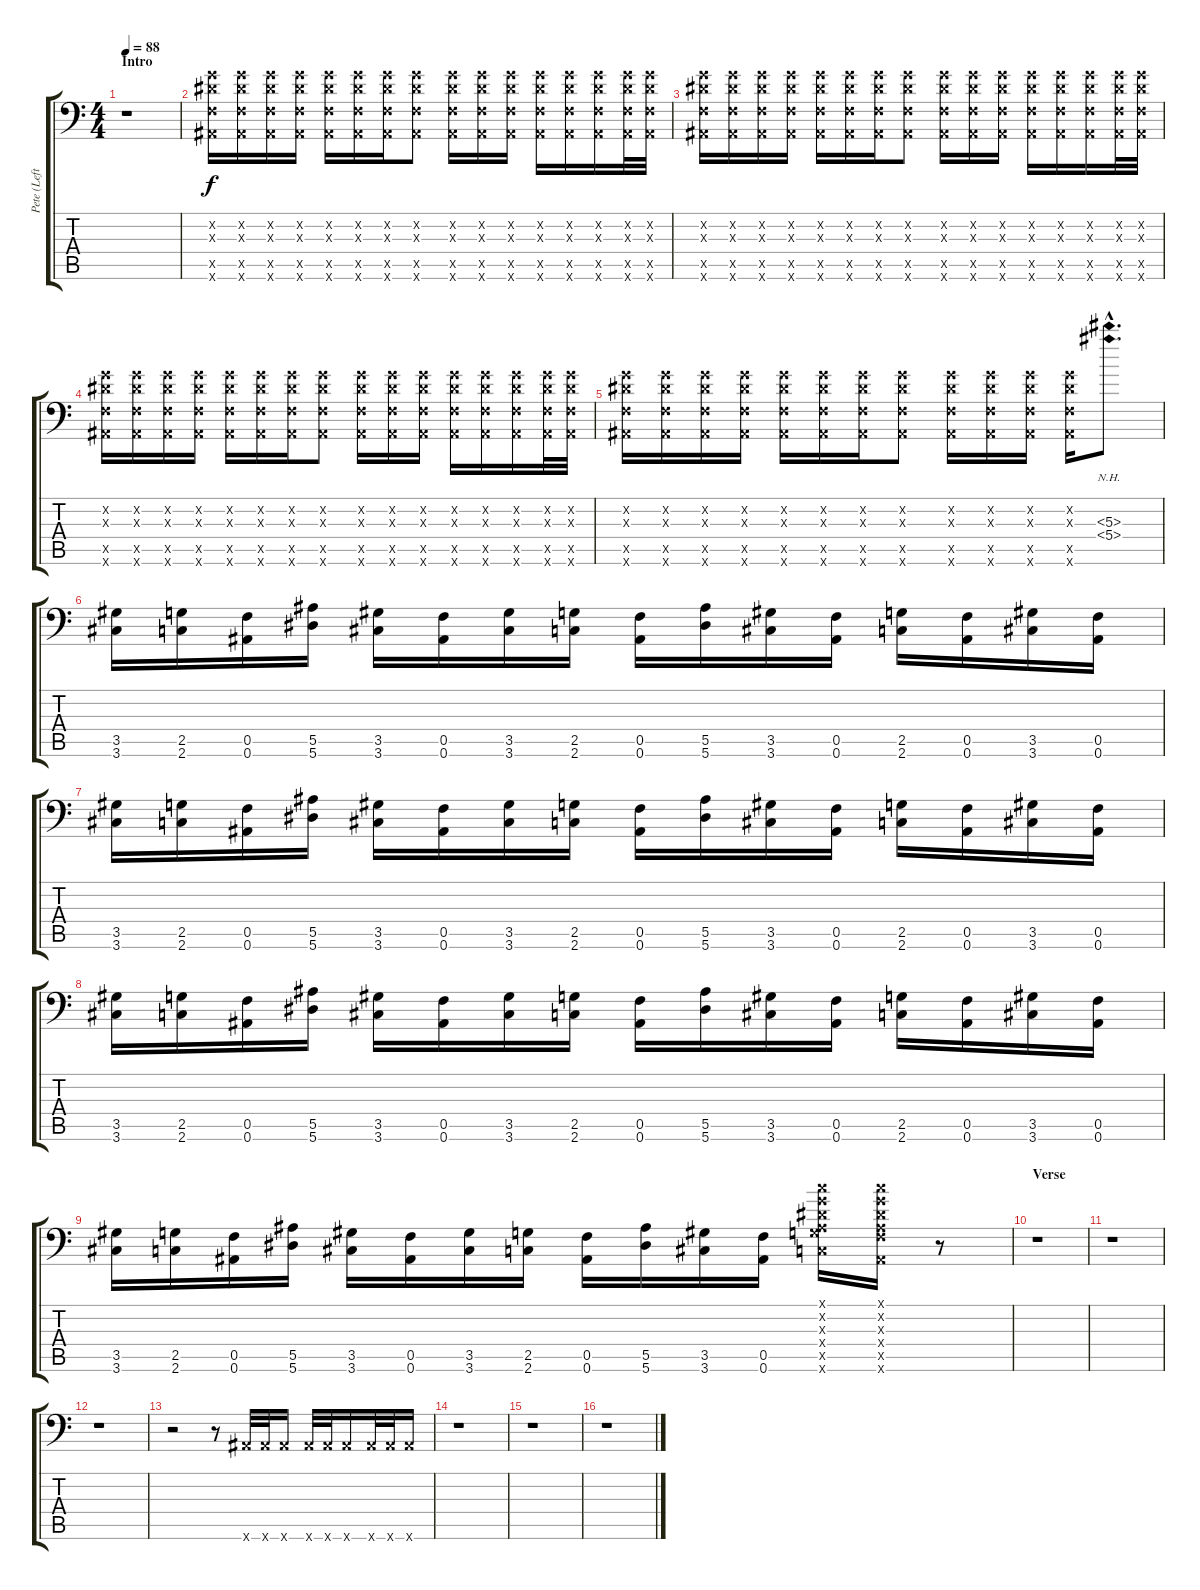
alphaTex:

\track ("Pete (Left)" "Pete (Left") {instrument distortionguitar}
\staff {score tabs}
\tuning (C4 G3 Eb3 Bb2 F2 Bb1) {hide}
\ts (4 4)
\section ("" "Intro")
\tempo 88
\clef f4
\ks c
r.1{dy f instrument distortionguitar} |
(0.2{x} 0.3{x} 0.5{x} 0.6{x}).16 (0.2{x} 0.3{x} 0.5{x} 0.6{x}).16 (0.2{x} 0.3{x} 0.5{x} 0.6{x}).16 (0.2{x} 0.3{x} 0.5{x} 0.6{x}).16 (0.2{x} 0.3{x} 0.5{x} 0.6{x}).16 (0.2{x} 0.3{x} 0.5{x} 0.6{x}).16 (0.2{x} 0.3{x} 0.5{x} 0.6{x}).16 (0.2{x} 0.3{x} 0.5{x} 0.6{x}).8 (0.2{x} 0.3{x} 0.5{x} 0.6{x}).16 (0.2{x} 0.3{x} 0.5{x} 0.6{x}).16 (0.2{x} 0.3{x} 0.5{x} 0.6{x}).16 (0.2{x} 0.3{x} 0.5{x} 0.6{x}).16 (0.2{x} 0.3{x} 0.5{x} 0.6{x}).16 (0.2{x} 0.3{x} 0.5{x} 0.6{x}).16 (0.2{x} 0.3{x} 0.5{x} 0.6{x}).32 (0.2{x} 0.3{x} 0.5{x} 0.6{x}).32 |
(0.2{x} 0.3{x} 0.5{x} 0.6{x}).16 (0.2{x} 0.3{x} 0.5{x} 0.6{x}).16 (0.2{x} 0.3{x} 0.5{x} 0.6{x}).16 (0.2{x} 0.3{x} 0.5{x} 0.6{x}).16 (0.2{x} 0.3{x} 0.5{x} 0.6{x}).16 (0.2{x} 0.3{x} 0.5{x} 0.6{x}).16 (0.2{x} 0.3{x} 0.5{x} 0.6{x}).16 (0.2{x} 0.3{x} 0.5{x} 0.6{x}).8 (0.2{x} 0.3{x} 0.5{x} 0.6{x}).16 (0.2{x} 0.3{x} 0.5{x} 0.6{x}).16 (0.2{x} 0.3{x} 0.5{x} 0.6{x}).16 (0.2{x} 0.3{x} 0.5{x} 0.6{x}).16 (0.2{x} 0.3{x} 0.5{x} 0.6{x}).16 (0.2{x} 0.3{x} 0.5{x} 0.6{x}).16 (0.2{x} 0.3{x} 0.5{x} 0.6{x}).32 (0.2{x} 0.3{x} 0.5{x} 0.6{x}).32 |
(0.2{x} 0.3{x} 0.5{x} 0.6{x}).16 (0.2{x} 0.3{x} 0.5{x} 0.6{x}).16 (0.2{x} 0.3{x} 0.5{x} 0.6{x}).16 (0.2{x} 0.3{x} 0.5{x} 0.6{x}).16 (0.2{x} 0.3{x} 0.5{x} 0.6{x}).16 (0.2{x} 0.3{x} 0.5{x} 0.6{x}).16 (0.2{x} 0.3{x} 0.5{x} 0.6{x}).16 (0.2{x} 0.3{x} 0.5{x} 0.6{x}).8 (0.2{x} 0.3{x} 0.5{x} 0.6{x}).16 (0.2{x} 0.3{x} 0.5{x} 0.6{x}).16 (0.2{x} 0.3{x} 0.5{x} 0.6{x}).16 (0.2{x} 0.3{x} 0.5{x} 0.6{x}).16 (0.2{x} 0.3{x} 0.5{x} 0.6{x}).16 (0.2{x} 0.3{x} 0.5{x} 0.6{x}).16 (0.2{x} 0.3{x} 0.5{x} 0.6{x}).32 (0.2{x} 0.3{x} 0.5{x} 0.6{x}).32 |
(0.2{x} 0.3{x} 0.5{x} 0.6{x}).16 (0.2{x} 0.3{x} 0.5{x} 0.6{x}).16 (0.2{x} 0.3{x} 0.5{x} 0.6{x}).16 (0.2{x} 0.3{x} 0.5{x} 0.6{x}).16 (0.2{x} 0.3{x} 0.5{x} 0.6{x}).16 (0.2{x} 0.3{x} 0.5{x} 0.6{x}).16 (0.2{x} 0.3{x} 0.5{x} 0.6{x}).16 (0.2{x} 0.3{x} 0.5{x} 0.6{x}).8 (0.2{x} 0.3{x} 0.5{x} 0.6{x}).16 (0.2{x} 0.3{x} 0.5{x} 0.6{x}).16 (0.2{x} 0.3{x} 0.5{x} 0.6{x}).16 (0.2{x} 0.3{x} 0.5{x} 0.6{x}).16 (5.3{nh hac} 5.4{nh hac}).8{d} |
(3.5 3.6).16 (2.5 2.6).16 (0.5 0.6).16 (5.5 5.6).16 (3.5 3.6).16 (0.5 0.6).16 (3.5 3.6).16 (2.5 2.6).16 (0.5 0.6).16 (5.5 5.6).16 (3.5 3.6).16 (0.5 0.6).16 (2.5 2.6).16 (0.5 0.6).16 (3.5 3.6).16 (0.5 0.6).16 |
(3.5 3.6).16 (2.5 2.6).16 (0.5 0.6).16 (5.5 5.6).16 (3.5 3.6).16 (0.5 0.6).16 (3.5 3.6).16 (2.5 2.6).16 (0.5 0.6).16 (5.5 5.6).16 (3.5 3.6).16 (0.5 0.6).16 (2.5 2.6).16 (0.5 0.6).16 (3.5 3.6).16 (0.5 0.6).16 |
(3.5 3.6).16 (2.5 2.6).16 (0.5 0.6).16 (5.5 5.6).16 (3.5 3.6).16 (0.5 0.6).16 (3.5 3.6).16 (2.5 2.6).16 (0.5 0.6).16 (5.5 5.6).16 (3.5 3.6).16 (0.5 0.6).16 (2.5 2.6).16 (0.5 0.6).16 (3.5 3.6).16 (0.5 0.6).16 |
(3.5 3.6).16 (2.5 2.6).16 (0.5 0.6).16 (5.5 5.6).16 (3.5 3.6).16 (0.5 0.6).16 (3.5 3.6).16 (2.5 2.6).16 (0.5 0.6).16 (5.5 5.6).16 (3.5 3.6).16 (0.5 0.6).16 (0.1{x} 0.2{x} 0.3{x} 0.4{x} 2.5{x} 2.6{x}).16 (0.1{x} 0.2{x} 0.3{x} 0.4{x} 0.5{x} 0.6{x}).16 r.8 |
\section ("" "Verse")
r.1 |
r.1 |
r.1 |
r.2 r.8 0.6{x}.32 0.6{x}.32 0.6{x}.16 0.6{x}.32 0.6{x}.32 0.6{x}.16 0.6{x}.32 0.6{x}.32 0.6{x}.16 |
r.1 |
r.1 |
r.1
